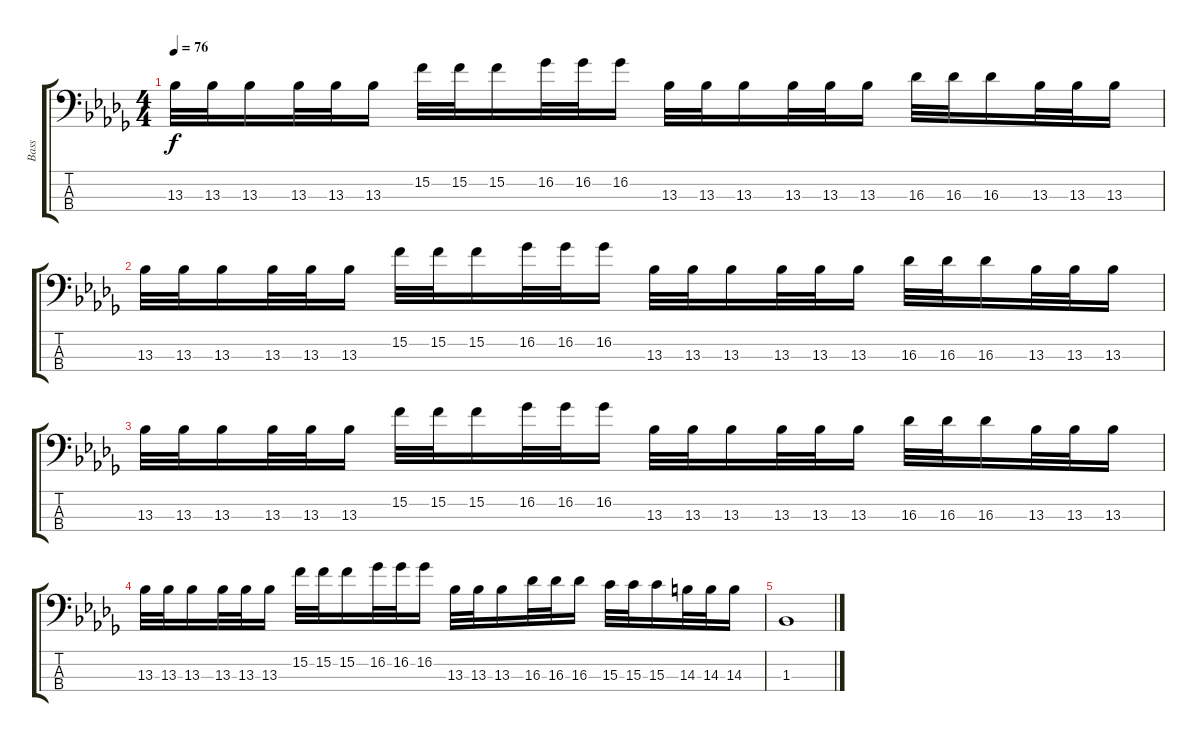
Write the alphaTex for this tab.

\track ("Bass" "Bass") {instrument slapbass2}
\staff {score tabs}
\tuning (G2 D2 A1 E1) {hide}
\ts (4 4)
\tempo 76
\clef f4
\ks db
13.3.32{dy f} 13.3.32 13.3.16 13.3.32 13.3.32 13.3.16 15.2.32 15.2.32 15.2.16 16.2.32 16.2.32 16.2.16 13.3.32 13.3.32 13.3.16 13.3.32 13.3.32 13.3.16 16.3.32 16.3.32 16.3.16 13.3.32 13.3.32 13.3.16 |
13.3.32 13.3.32 13.3.16 13.3.32 13.3.32 13.3.16 15.2.32 15.2.32 15.2.16 16.2.32 16.2.32 16.2.16 13.3.32 13.3.32 13.3.16 13.3.32 13.3.32 13.3.16 16.3.32 16.3.32 16.3.16 13.3.32 13.3.32 13.3.16 |
13.3.32 13.3.32 13.3.16 13.3.32 13.3.32 13.3.16 15.2.32 15.2.32 15.2.16 16.2.32 16.2.32 16.2.16 13.3.32 13.3.32 13.3.16 13.3.32 13.3.32 13.3.16 16.3.32 16.3.32 16.3.16 13.3.32 13.3.32 13.3.16 |
13.3.32 13.3.32 13.3.16 13.3.32 13.3.32 13.3.16 15.2.32 15.2.32 15.2.16 16.2.32 16.2.32 16.2.16 13.3.32 13.3.32 13.3.16 16.3.32 16.3.32 16.3.16 15.3.32 15.3.32 15.3.16 14.3.32 14.3.32 14.3.16 |
1.3.1
